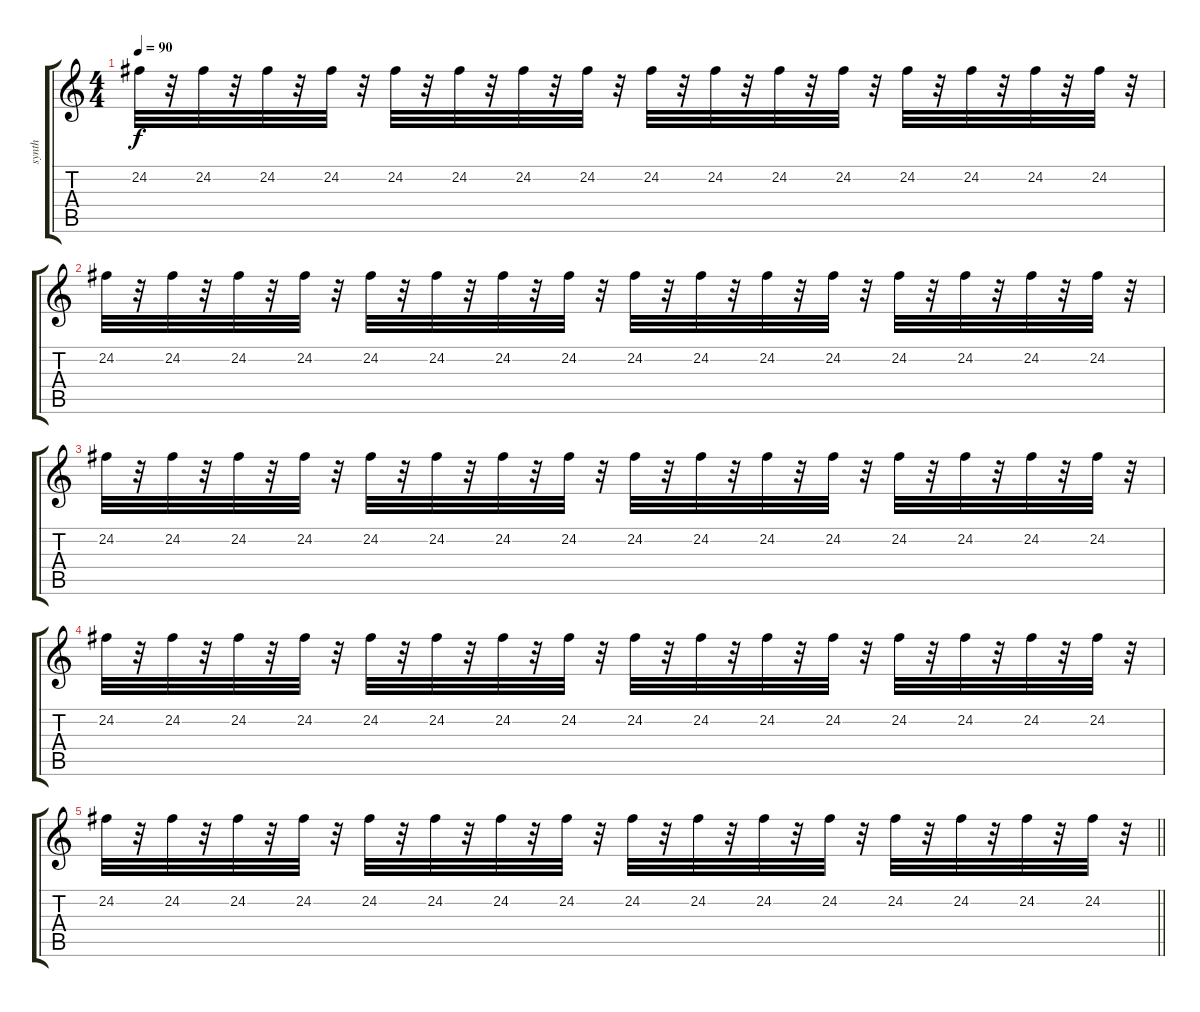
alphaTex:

\track ("synth" "synth") {instrument lead1square}
\staff {score tabs}
\tuning (B3 Gb3 D3 A2 E2 B1) {hide}
\ts (4 4)
\tempo 90
\clef g2
\ks c
24.2.32{dy f} r.32 24.2.32 r.32 24.2.32 r.32 24.2.32 r.32 24.2.32 r.32 24.2.32 r.32 24.2.32 r.32 24.2.32 r.32 24.2.32 r.32 24.2.32 r.32 24.2.32 r.32 24.2.32 r.32 24.2.32 r.32 24.2.32 r.32 24.2.32 r.32 24.2.32 r.32 |
24.2.32 r.32 24.2.32 r.32 24.2.32 r.32 24.2.32 r.32 24.2.32 r.32 24.2.32 r.32 24.2.32 r.32 24.2.32 r.32 24.2.32 r.32 24.2.32 r.32 24.2.32 r.32 24.2.32 r.32 24.2.32 r.32 24.2.32 r.32 24.2.32 r.32 24.2.32 r.32 |
24.2.32 r.32 24.2.32 r.32 24.2.32 r.32 24.2.32 r.32 24.2.32 r.32 24.2.32 r.32 24.2.32 r.32 24.2.32 r.32 24.2.32 r.32 24.2.32 r.32 24.2.32 r.32 24.2.32 r.32 24.2.32 r.32 24.2.32 r.32 24.2.32 r.32 24.2.32 r.32 |
24.2.32 r.32 24.2.32 r.32 24.2.32 r.32 24.2.32 r.32 24.2.32 r.32 24.2.32 r.32 24.2.32 r.32 24.2.32 r.32 24.2.32 r.32 24.2.32 r.32 24.2.32 r.32 24.2.32 r.32 24.2.32 r.32 24.2.32 r.32 24.2.32 r.32 24.2.32 r.32 |
\barLineRight lightlight
24.2.32 r.32 24.2.32 r.32 24.2.32 r.32 24.2.32 r.32 24.2.32 r.32 24.2.32 r.32 24.2.32 r.32 24.2.32 r.32 24.2.32 r.32 24.2.32 r.32 24.2.32 r.32 24.2.32 r.32 24.2.32 r.32 24.2.32 r.32 24.2.32 r.32 24.2.32 r.32
